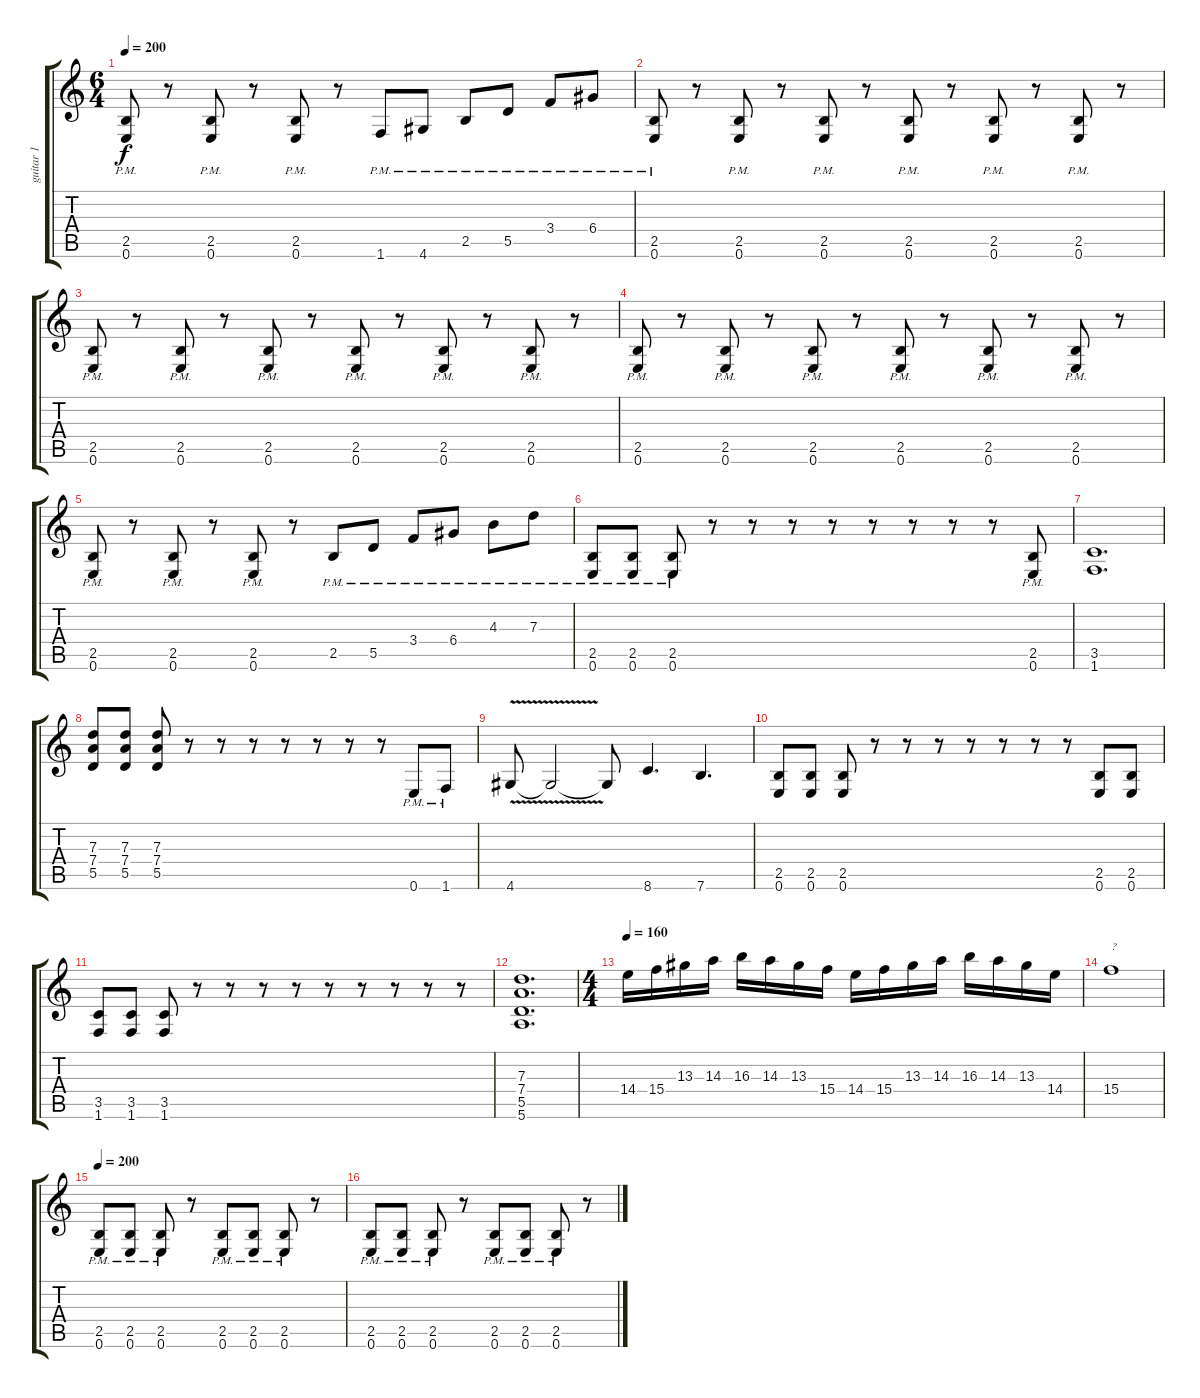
\track ("guitar 1" "guitar 1") {instrument distortionguitar}
\staff {score tabs}
\tuning (E4 B3 G3 D3 A2 E2) {hide}
\ts (6 4)
\tempo 200
\clef g2
\ks c
(2.5{pm} 0.6{pm}).8{dy f} r.8 (2.5{pm} 0.6{pm}).8 r.8 (2.5{pm} 0.6{pm}).8 r.8 1.6{pm}.8 4.6{pm}.8 2.5{pm}.8 5.5{pm}.8 3.4{pm}.8 6.4{pm}.8 |
(2.5{pm} 0.6{pm}).8 r.8 (2.5{pm} 0.6{pm}).8 r.8 (2.5{pm} 0.6{pm}).8 r.8 (2.5{pm} 0.6{pm}).8 r.8 (2.5{pm} 0.6{pm}).8 r.8 (2.5{pm} 0.6{pm}).8 r.8 |
(2.5{pm} 0.6{pm}).8 r.8 (2.5{pm} 0.6{pm}).8 r.8 (2.5{pm} 0.6{pm}).8 r.8 (2.5{pm} 0.6{pm}).8 r.8 (2.5{pm} 0.6{pm}).8 r.8 (2.5{pm} 0.6{pm}).8 r.8 |
(2.5{pm} 0.6{pm}).8 r.8 (2.5{pm} 0.6{pm}).8 r.8 (2.5{pm} 0.6{pm}).8 r.8 (2.5{pm} 0.6{pm}).8 r.8 (2.5{pm} 0.6{pm}).8 r.8 (2.5{pm} 0.6{pm}).8 r.8 |
(2.5{pm} 0.6{pm}).8 r.8 (2.5{pm} 0.6{pm}).8 r.8 (2.5{pm} 0.6{pm}).8 r.8 2.5{pm}.8 5.5{pm}.8 3.4{pm}.8 6.4{pm}.8 4.3{pm}.8 7.3{pm}.8 |
(2.5{pm} 0.6{pm}).8 (2.5{pm} 0.6{pm}).8 (2.5{pm} 0.6{pm}).8 r.8 r.8 r.8 r.8 r.8 r.8 r.8 r.8 (2.5{pm} 0.6{pm}).8 |
(3.5 1.6).1{d} |
(7.3 7.4 5.5).8 (7.3 7.4 5.5).8 (7.3 7.4 5.5).8 r.8 r.8 r.8 r.8 r.8 r.8 r.8 0.6{pm}.8 1.6{pm}.8 |
4.6{v}.8 4.6{t}.2 4.6{t}.8 8.6.4{d} 7.6.4{d} |
(2.5 0.6).8 (2.5 0.6).8 (2.5 0.6).8 r.8 r.8 r.8 r.8 r.8 r.8 r.8 (2.5 0.6).8 (2.5 0.6).8 |
(3.5 1.6).8 (3.5 1.6).8 (3.5 1.6).8 r.8 r.8 r.8 r.8 r.8 r.8 r.8 r.8 r.8 |
(7.3 7.4 5.5 5.6).1{d} |
\ts (4 4)
\tempo 160
14.4.16 15.4.16 13.3.16 14.3.16 16.3.16 14.3.16 13.3.16 15.4.16 14.4.16 15.4.16 13.3.16 14.3.16 16.3.16 14.3.16 13.3.16 14.4.16 |
15.4.1{txt "?"} |
\tempo 200
(2.5{pm} 0.6{pm}).8 (2.5{pm} 0.6{pm}).8 (2.5{pm} 0.6{pm}).8 r.8 (2.5{pm} 0.6{pm}).8 (2.5{pm} 0.6{pm}).8 (2.5{pm} 0.6{pm}).8 r.8 |
(2.5{pm} 0.6{pm}).8 (2.5{pm} 0.6{pm}).8 (2.5{pm} 0.6{pm}).8 r.8 (2.5{pm} 0.6{pm}).8 (2.5{pm} 0.6{pm}).8 (2.5{pm} 0.6{pm}).8 r.8
